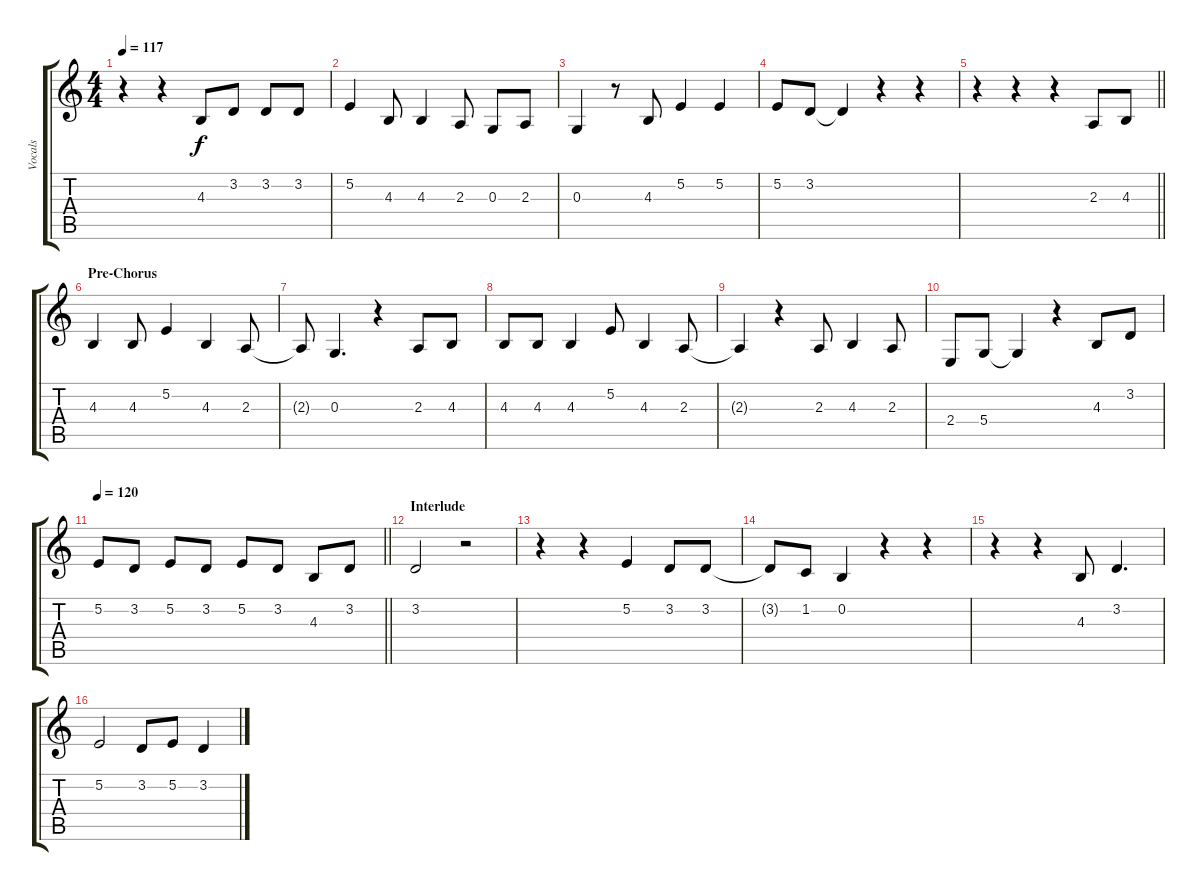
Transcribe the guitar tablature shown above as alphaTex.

\track ("Vocals" "Vocals") {instrument altosax}
\staff {score tabs}
\tuning (E4 B3 G3 D3 A2 E2) {hide}
\ts (4 4)
\tempo 117
\clef g2
\ks c
r.4{dy f} r.4 4.3.8 3.2.8 3.2.8 3.2.8 |
5.2.4 4.3.8 4.3.4 2.3.8 0.3.8 2.3.8 |
0.3.4 r.8 4.3.8 5.2.4 5.2.4 |
5.2.8 3.2.8 3.2{t}.4 r.4 r.4 |
\barLineRight lightlight
r.4 r.4 r.4 2.3.8 4.3.8 |
\section ("" "Pre-Chorus")
4.3.4 4.3.8 5.2.4 4.3.4 2.3.8 |
2.3{t}.8 0.3.4{d} r.4 2.3.8 4.3.8 |
4.3.8 4.3.8 4.3.4 5.2.8 4.3.4 2.3.8 |
2.3{t}.4 r.4 2.3.8 4.3.4 2.3.8 |
2.4.8 5.4.8 5.4{t}.4 r.4 4.3.8 3.2.8 |
\tempo 120
\barLineRight lightlight
5.2.8 3.2.8 5.2.8 3.2.8 5.2.8 3.2.8 4.3.8 3.2.8 |
\section ("" "Interlude")
3.2.2 r.2 |
r.4 r.4 5.2.4 3.2.8 3.2.8 |
3.2{t}.8 1.2.8 0.2.4 r.4 r.4 |
r.4 r.4 4.3.8 3.2.4{d} |
5.2.2 3.2.8 5.2.8 3.2.4
